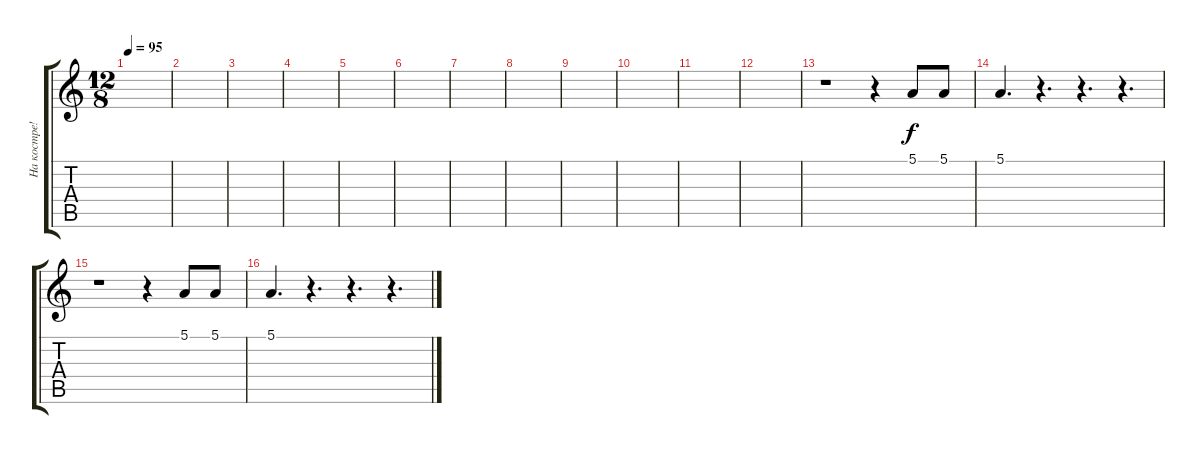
\track ("На костре!" "На костре!") {instrument frenchhorn}
\staff {score tabs}
\tuning (E4 B3 G3 D3 A2 E2) {hide}
\ts (12 8)
\tempo 95
\clef g2
\ks c
|
|
|
|
|
|
|
|
|
|
|
|
r.1 r.4 5.1.8 5.1.8 |
5.1.4{d} r.4{d} r.4{d} r.4{d} |
r.1 r.4 5.1.8 5.1.8 |
5.1.4{d} r.4{d} r.4{d} r.4{d}
